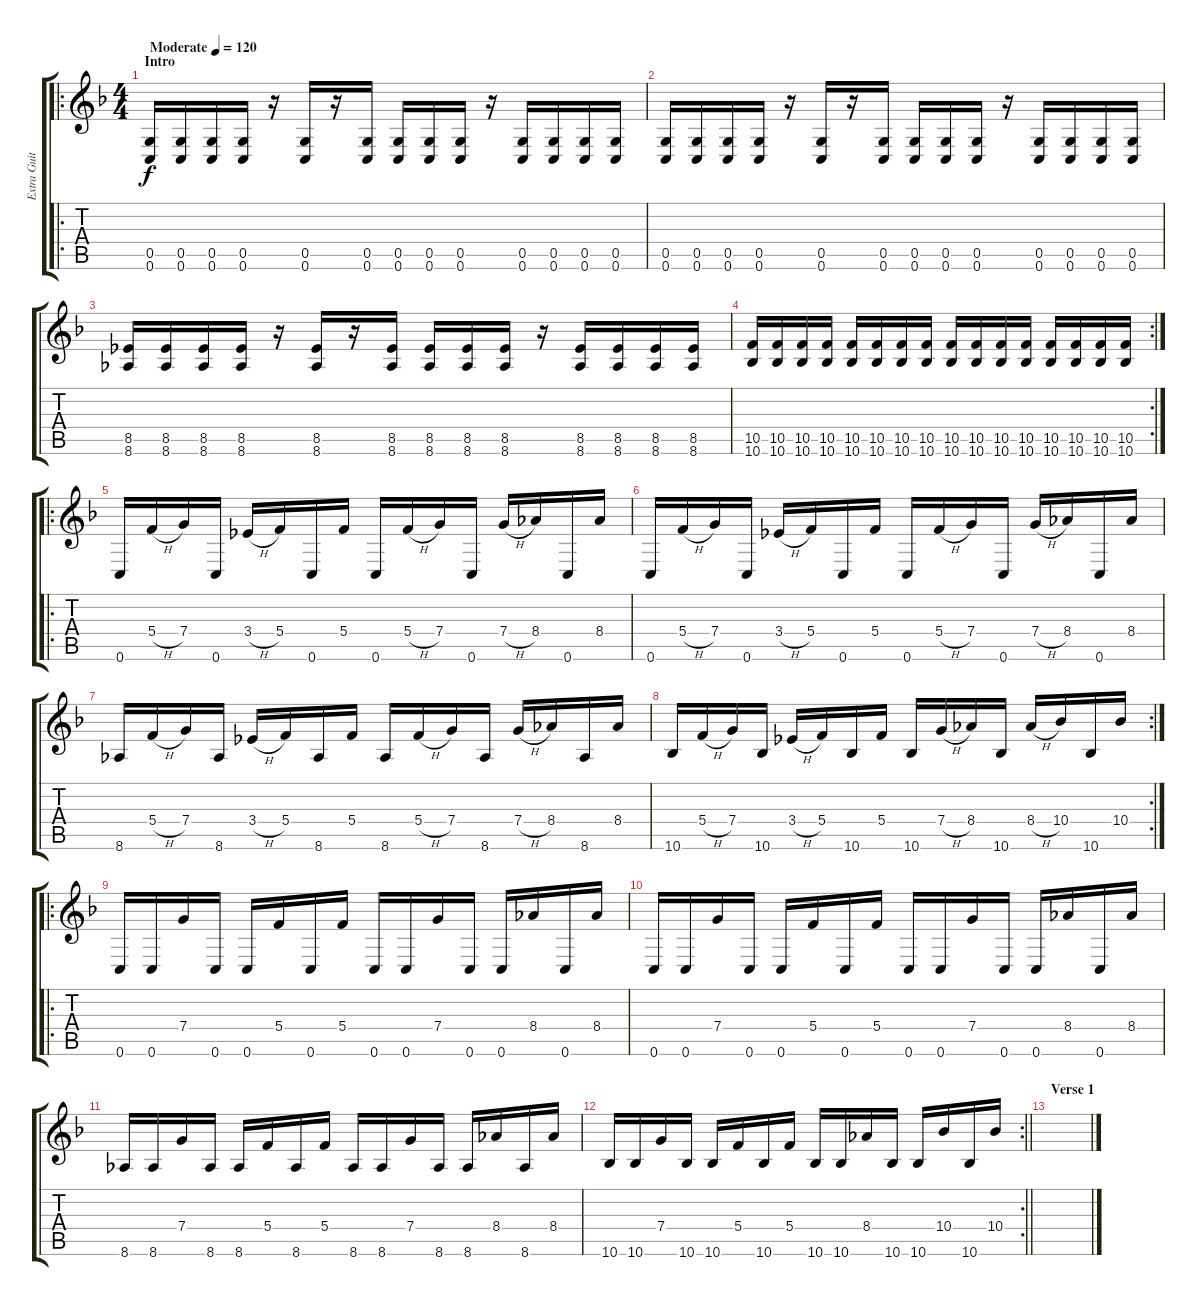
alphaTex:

\track ("Extra Guitar" "Extra Guit") {instrument distortionguitar}
\staff {score tabs}
\tuning (D4 A3 F3 C3 G2 C2) {hide}
\ro
\ts (4 4)
\section ("" "Intro")
\tempo (120 "Moderate")
\clef g2
\ks f
(0.5 0.6).16{dy f instrument distortionguitar} (0.5 0.6).16 (0.5 0.6).16 (0.5 0.6).16 r.16 (0.5 0.6).16 r.16 (0.5 0.6).16 (0.5 0.6).16 (0.5 0.6).16 (0.5 0.6).16 r.16 (0.5 0.6).16 (0.5 0.6).16 (0.5 0.6).16 (0.5 0.6).16 |
(0.5 0.6).16 (0.5 0.6).16 (0.5 0.6).16 (0.5 0.6).16 r.16 (0.5 0.6).16 r.16 (0.5 0.6).16 (0.5 0.6).16 (0.5 0.6).16 (0.5 0.6).16 r.16 (0.5 0.6).16 (0.5 0.6).16 (0.5 0.6).16 (0.5 0.6).16 |
(8.5 8.6).16 (8.5 8.6).16 (8.5 8.6).16 (8.5 8.6).16 r.16 (8.5 8.6).16 r.16 (8.5 8.6).16 (8.5 8.6).16 (8.5 8.6).16 (8.5 8.6).16 r.16 (8.5 8.6).16 (8.5 8.6).16 (8.5 8.6).16 (8.5 8.6).16 |
\rc 2
(10.5 10.6).16 (10.5 10.6).16 (10.5 10.6).16 (10.5 10.6).16 (10.5 10.6).16 (10.5 10.6).16 (10.5 10.6).16 (10.5 10.6).16 (10.5 10.6).16 (10.5 10.6).16 (10.5 10.6).16 (10.5 10.6).16 (10.5 10.6).16 (10.5 10.6).16 (10.5 10.6).16 (10.5 10.6).16 |
\ro
0.6.16{balance 8} 5.4{h}.16 7.4.16 0.6.16 3.4{h}.16 5.4.16 0.6.16 5.4.16 0.6.16 5.4{h}.16 7.4.16 0.6.16 7.4{h}.16 8.4.16 0.6.16 8.4.16 |
0.6.16 5.4{h}.16 7.4.16 0.6.16 3.4{h}.16 5.4.16 0.6.16 5.4.16 0.6.16 5.4{h}.16 7.4.16 0.6.16 7.4{h}.16 8.4.16 0.6.16 8.4.16 |
8.6.16 5.4{h}.16 7.4.16 8.6.16 3.4{h}.16 5.4.16 8.6.16 5.4.16 8.6.16 5.4{h}.16 7.4.16 8.6.16 7.4{h}.16 8.4.16 8.6.16 8.4.16 |
\rc 2
10.6.16 5.4{h}.16 7.4.16 10.6.16 3.4{h}.16 5.4.16 10.6.16 5.4.16 10.6.16 7.4{h}.16 8.4.16 10.6.16 8.4{h}.16 10.4.16 10.6.16 10.4.16 |
\ro
0.6.16 0.6.16 7.4.16 0.6.16 0.6.16 5.4.16 0.6.16 5.4.16 0.6.16 0.6.16 7.4.16 0.6.16 0.6.16 8.4.16 0.6.16 8.4.16 |
0.6.16 0.6.16 7.4.16 0.6.16 0.6.16 5.4.16 0.6.16 5.4.16 0.6.16 0.6.16 7.4.16 0.6.16 0.6.16 8.4.16 0.6.16 8.4.16 |
8.6.16 8.6.16 7.4.16 8.6.16 8.6.16 5.4.16 8.6.16 5.4.16 8.6.16 8.6.16 7.4.16 8.6.16 8.6.16 8.4.16 8.6.16 8.4.16 |
\rc 2
\barLineRight lightlight
10.6.16 10.6.16 7.4.16 10.6.16 10.6.16 5.4.16 10.6.16 5.4.16 10.6.16 10.6.16 8.4.16 10.6.16 10.6.16 10.4.16 10.6.16 10.4.16 |
\section ("" "Verse 1")
